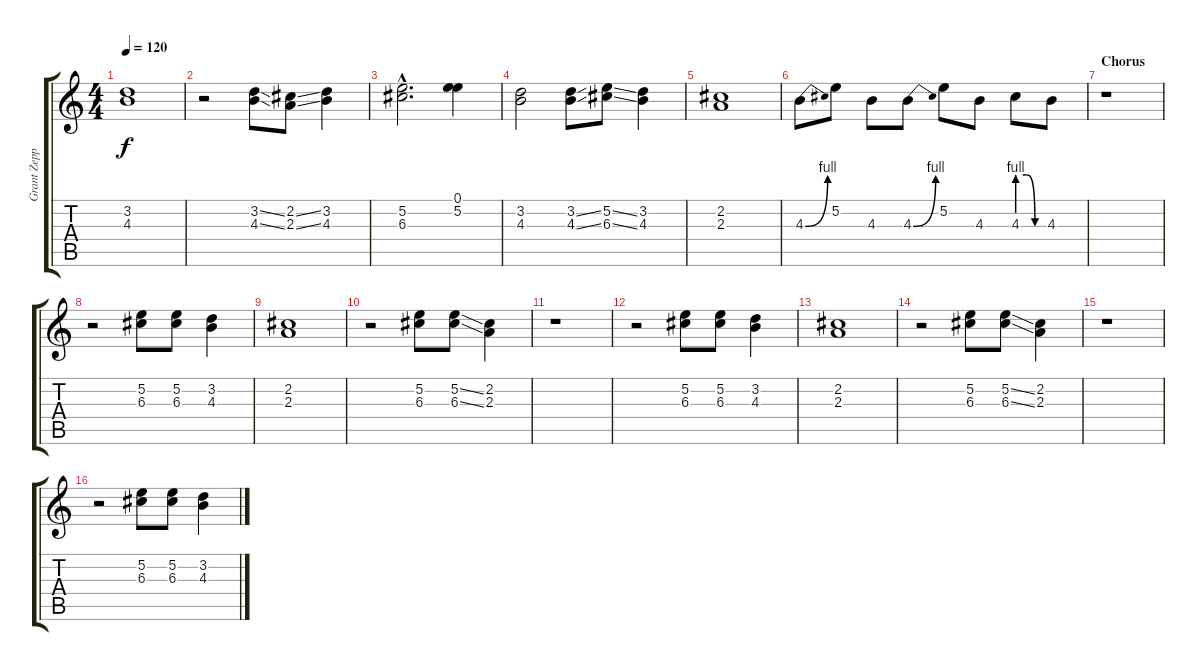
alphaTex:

\track ("Grant Zeppelin" "Grant Zepp") {instrument acousticguitarsteel}
\staff {score tabs}
\tuning (E4 B3 G3 D3 A2 E2) {hide}
\ts (4 4)
\tempo 120
\clef g2
\ks c
(3.2 4.3).1{dy f} |
r.2 (3.2{ss} 4.3{ss}).8 (2.2{ss} 2.3{ss}).8 (3.2 4.3).4 |
(5.2{hac} 6.3{hac}).2{d} (0.1 5.2).4 |
(3.2 4.3).2 (3.2{ss} 4.3{ss}).8 (5.2{ss} 6.3{ss}).8 (3.2 4.3).4 |
(2.2 2.3).1 |
4.3{be (bend 0 0 60 4)}.8 5.2.8 4.3.8 4.3{be (bend 0 0 60 4)}.8 5.2.8 4.3.8 4.3{be (custom 0 4 20 4 40 0 60 0)}.8 4.3.8 |
\section ("" "Chorus")
r.1 |
r.2 (5.2 6.3).8 (5.2 6.3).8 (3.2 4.3).4 |
(2.2 2.3).1 |
r.2 (5.2 6.3).8 (5.2{ss} 6.3{ss}).8 (2.2 2.3).4 |
r.1 |
r.2 (5.2 6.3).8 (5.2 6.3).8 (3.2 4.3).4 |
(2.2 2.3).1 |
r.2 (5.2 6.3).8 (5.2{ss} 6.3{ss}).8 (2.2 2.3).4 |
r.1 |
r.2 (5.2 6.3).8 (5.2 6.3).8 (3.2 4.3).4
